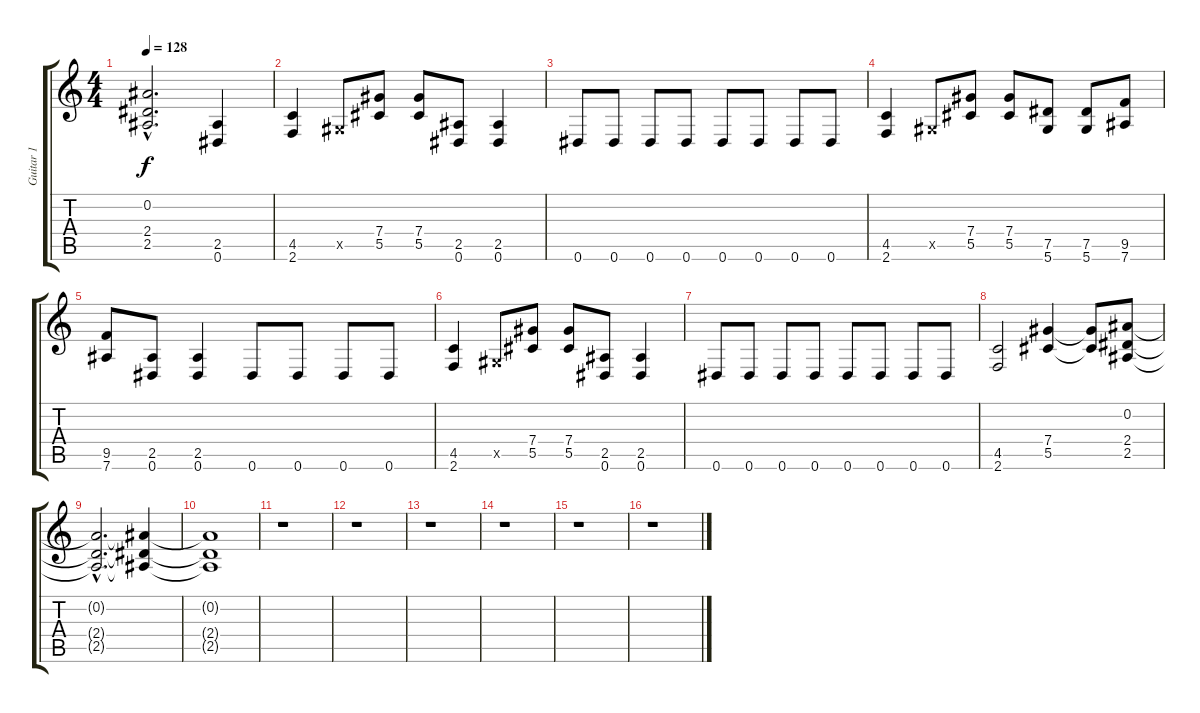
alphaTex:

\track ("Guitar 1" "Guitar 1") {instrument overdrivenguitar}
\staff {score tabs}
\tuning (Eb4 Bb3 Gb3 Db3 Ab2 Eb2) {hide}
\ts (4 4)
\tempo 128
\clef g2
\ks c
(0.2{hac t} 2.4{hac t} 2.5{hac t}).2{d dy f} (2.5 0.6).4 |
(4.5 2.6).4 0.5{x}.8 (7.4 5.5).8 (7.4 5.5).8 (2.5 0.6).8 (2.5 0.6).4 |
0.6.8 0.6.8 0.6.8 0.6.8 0.6.8 0.6.8 0.6.8 0.6.8 |
(4.5 2.6).4 0.5{x}.8 (7.4 5.5).8 (7.4 5.5).8 (7.5 5.6).8 (7.5 5.6).8 (9.5 7.6).8 |
(9.5 7.6).8 (2.5 0.6).8 (2.5 0.6).4 0.6.8 0.6.8 0.6.8 0.6.8 |
(4.5 2.6).4 0.5{x}.8 (7.4 5.5).8 (7.4 5.5).8 (2.5 0.6).8 (2.5 0.6).4 |
0.6.8 0.6.8 0.6.8 0.6.8 0.6.8 0.6.8 0.6.8 0.6.8 |
(4.5 2.6).2 (7.4 5.5).4 (7.4{t} 5.5{t}).8 (0.2 2.4 2.5).8 |
(0.2{hac t} 2.4{hac t} 2.5{hac t}).2{d} (0.2{t} 2.4{t} 2.5{t}).4 |
(0.2{t} 2.4{t} 2.5{t}).1 |
r.1 |
r.1 |
r.1 |
r.1 |
r.1 |
r.1
